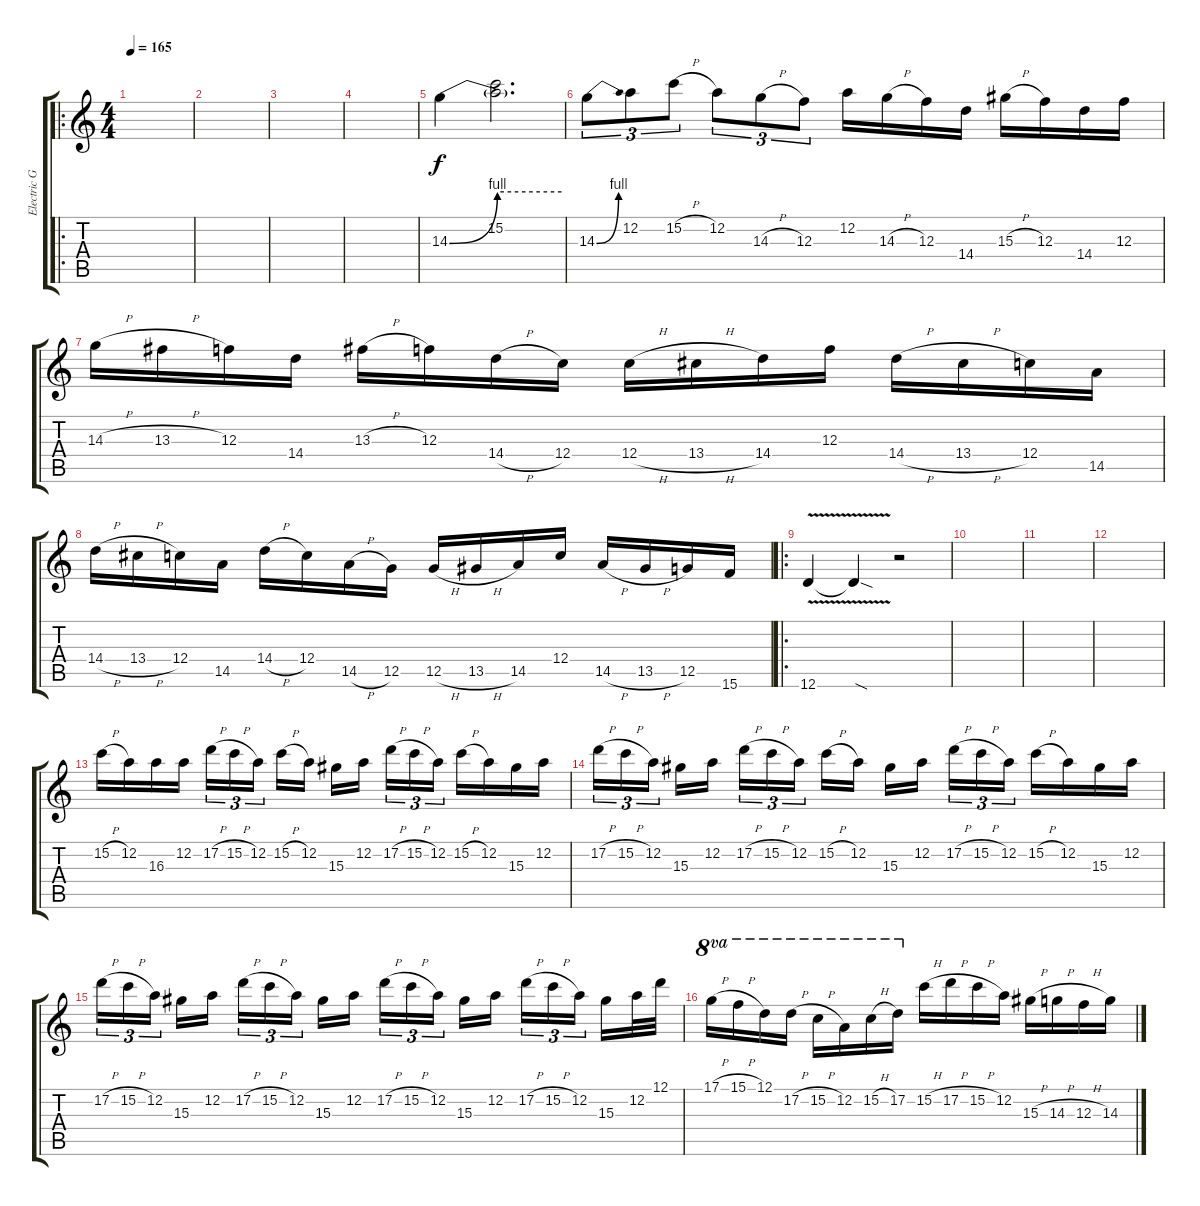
\track ("Electric Guitar" "Electric G") {instrument distortionguitar}
\staff {score tabs}
\tuning (D4 A3 F3 C3 G2 D2) {hide}
\ro
\ts (4 4)
\tempo 165
\clef g2
\ks c
|
|
|
|
14.3{be (bend 0 0 60 4)}.4 (15.2 14.3{be (hold 0 4 60 4) t}).2{d} |
14.3{be (bend 0 0 60 4)}.8{tu (3 2)} 12.2.8{tu (3 2)} 15.2{h}.8{tu (3 2)} 12.2.8{tu (3 2)} 14.3{h}.8{tu (3 2)} 12.3.8{tu (3 2)} 12.2.16 14.3{h}.16 12.3.16 14.4.16 15.3{h}.16 12.3.16 14.4.16 12.3.16 |
14.3{h}.16 13.3{h}.16 12.3.16 14.4.16 13.3{h}.16 12.3.16 14.4{h}.16 12.4.16 12.4{h}.16 13.4{h}.16 14.4.16 12.3.16 14.4{h}.16 13.4{h}.16 12.4.16 14.5.16 |
14.4{h}.16 13.4{h}.16 12.4.16 14.5.16 14.4{h}.16 12.4.16 14.5{h}.16 12.5.16 12.5{h}.16 13.5{h}.16 14.5.16 12.4.16 14.5{h}.16 13.5{h}.16 12.5.16 15.6.16 |
\ro
12.6{v}.4 12.6{sod t}.4 r.2 |
|
|
|
15.2{h}.16 12.2.16 16.3.16 12.2.16 17.2{h}.16{tu (3 2)} 15.2{h}.16{tu (3 2)} 12.2.16{tu (3 2) beam splitsecondary} 15.2{h}.16 12.2.16 15.3.16 12.2.16{beam splitsecondary} 17.2{h}.16{tu (3 2)} 15.2{h}.16{tu (3 2)} 12.2.16{tu (3 2)} 15.2{h}.16 12.2.16 15.3.16 12.2.16 |
17.2{h}.16{tu (3 2)} 15.2{h}.16{tu (3 2)} 12.2.16{tu (3 2) beam splitsecondary} 15.3.16 12.2.16 17.2{h}.16{tu (3 2)} 15.2{h}.16{tu (3 2)} 12.2.16{tu (3 2) beam splitsecondary} 15.2{h}.16 12.2.16 15.3.16 12.2.16{beam splitsecondary} 17.2{h}.16{tu (3 2)} 15.2{h}.16{tu (3 2)} 12.2.16{tu (3 2)} 15.2{h}.16 12.2.16 15.3.16 12.2.16 |
17.2{h}.16{tu (3 2)} 15.2{h}.16{tu (3 2)} 12.2.16{tu (3 2) beam splitsecondary} 15.3.16 12.2.16 17.2{h}.16{tu (3 2)} 15.2{h}.16{tu (3 2)} 12.2.16{tu (3 2) beam splitsecondary} 15.3.16 12.2.16 17.2{h}.16{tu (3 2)} 15.2{h}.16{tu (3 2)} 12.2.16{tu (3 2) beam splitsecondary} 15.3.16 12.2.16 17.2{h}.16{tu (3 2)} 15.2{h}.16{tu (3 2)} 12.2.16{tu (3 2) beam splitsecondary} 15.3.16 12.2.32 12.1.32 |
17.1{h}.16{ot 8va} 15.1{h}.16{ot 8va} 12.1.16{ot 8va} 17.2{h}.16{ot 8va} 15.2{h}.16{ot 8va} 12.2.16{ot 8va} 15.2{h}.16{ot 8va} 17.2.16{ot 8va} 15.2{h}.16 17.2{h}.16 15.2{h}.16 12.2.16 15.3{h}.16 14.3{h}.16 12.3{h}.16 14.3.16
